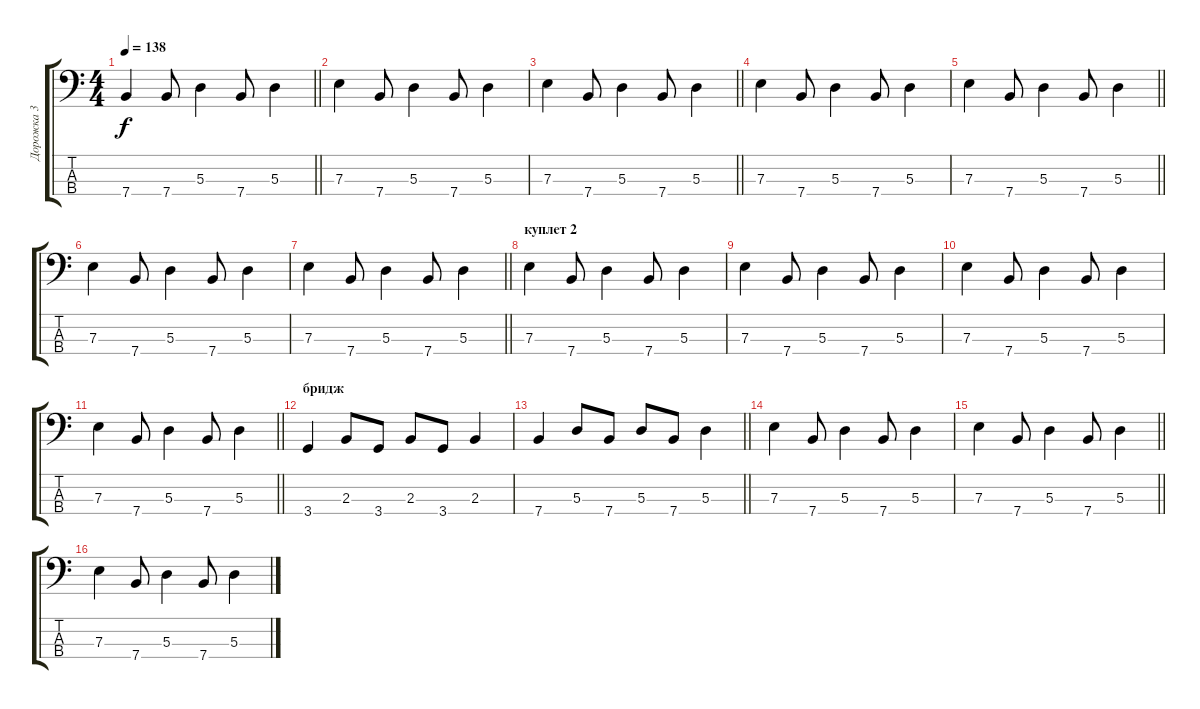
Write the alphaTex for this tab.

\track ("Дорожка 3" "Дорожка 3") {instrument electricbassfinger}
\staff {score tabs}
\tuning (G2 D2 A1 E1) {hide}
\ts (4 4)
\tempo 138
\clef f4
\barLineRight lightlight
\ks c
7.4.4{dy f} 7.4.8 5.3.4 7.4.8 5.3.4 |
7.3.4 7.4.8 5.3.4 7.4.8 5.3.4 |
\barLineRight lightlight
7.3.4 7.4.8 5.3.4 7.4.8 5.3.4 |
7.3.4 7.4.8 5.3.4 7.4.8 5.3.4 |
\barLineRight lightlight
7.3.4 7.4.8 5.3.4 7.4.8 5.3.4 |
7.3.4 7.4.8 5.3.4 7.4.8 5.3.4 |
\barLineRight lightlight
7.3.4 7.4.8 5.3.4 7.4.8 5.3.4 |
\section ("" "куплет 2")
7.3.4 7.4.8 5.3.4 7.4.8 5.3.4 |
7.3.4 7.4.8 5.3.4 7.4.8 5.3.4 |
7.3.4 7.4.8 5.3.4 7.4.8 5.3.4 |
\barLineRight lightlight
7.3.4 7.4.8 5.3.4 7.4.8 5.3.4 |
\section ("" "бридж")
3.4.4 2.3.8 3.4.8 2.3.8 3.4.8 2.3.4 |
\barLineRight lightlight
7.4.4 5.3.8 7.4.8 5.3.8 7.4.8 5.3.4 |
7.3.4 7.4.8 5.3.4 7.4.8 5.3.4 |
\barLineRight lightlight
7.3.4 7.4.8 5.3.4 7.4.8 5.3.4 |
7.3.4 7.4.8 5.3.4 7.4.8 5.3.4
